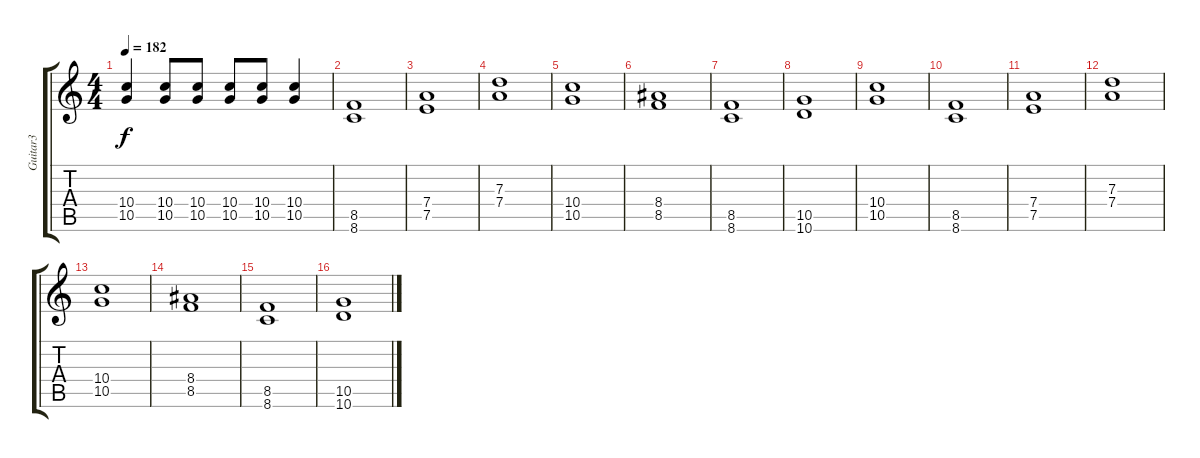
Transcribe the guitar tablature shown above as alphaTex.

\track ("Guitar3" "Guitar3") {instrument overdrivenguitar}
\staff {score tabs}
\tuning (E4 B3 G3 D3 A2 E2) {hide}
\ts (4 4)
\tempo 182
\clef g2
\ks c
(10.4 10.5).4{dy f} (10.4 10.5).8 (10.4 10.5).8 (10.4 10.5).8 (10.4 10.5).8 (10.4 10.5).4 |
(8.5 8.6).1 |
(7.4 7.5).1 |
(7.3 7.4).1 |
(10.4 10.5).1 |
(8.4 8.5).1 |
(8.5 8.6).1 |
(10.5 10.6).1 |
(10.4 10.5).1 |
(8.5 8.6).1 |
(7.4 7.5).1 |
(7.3 7.4).1 |
(10.4 10.5).1 |
(8.4 8.5).1 |
(8.5 8.6).1 |
(10.5 10.6).1
